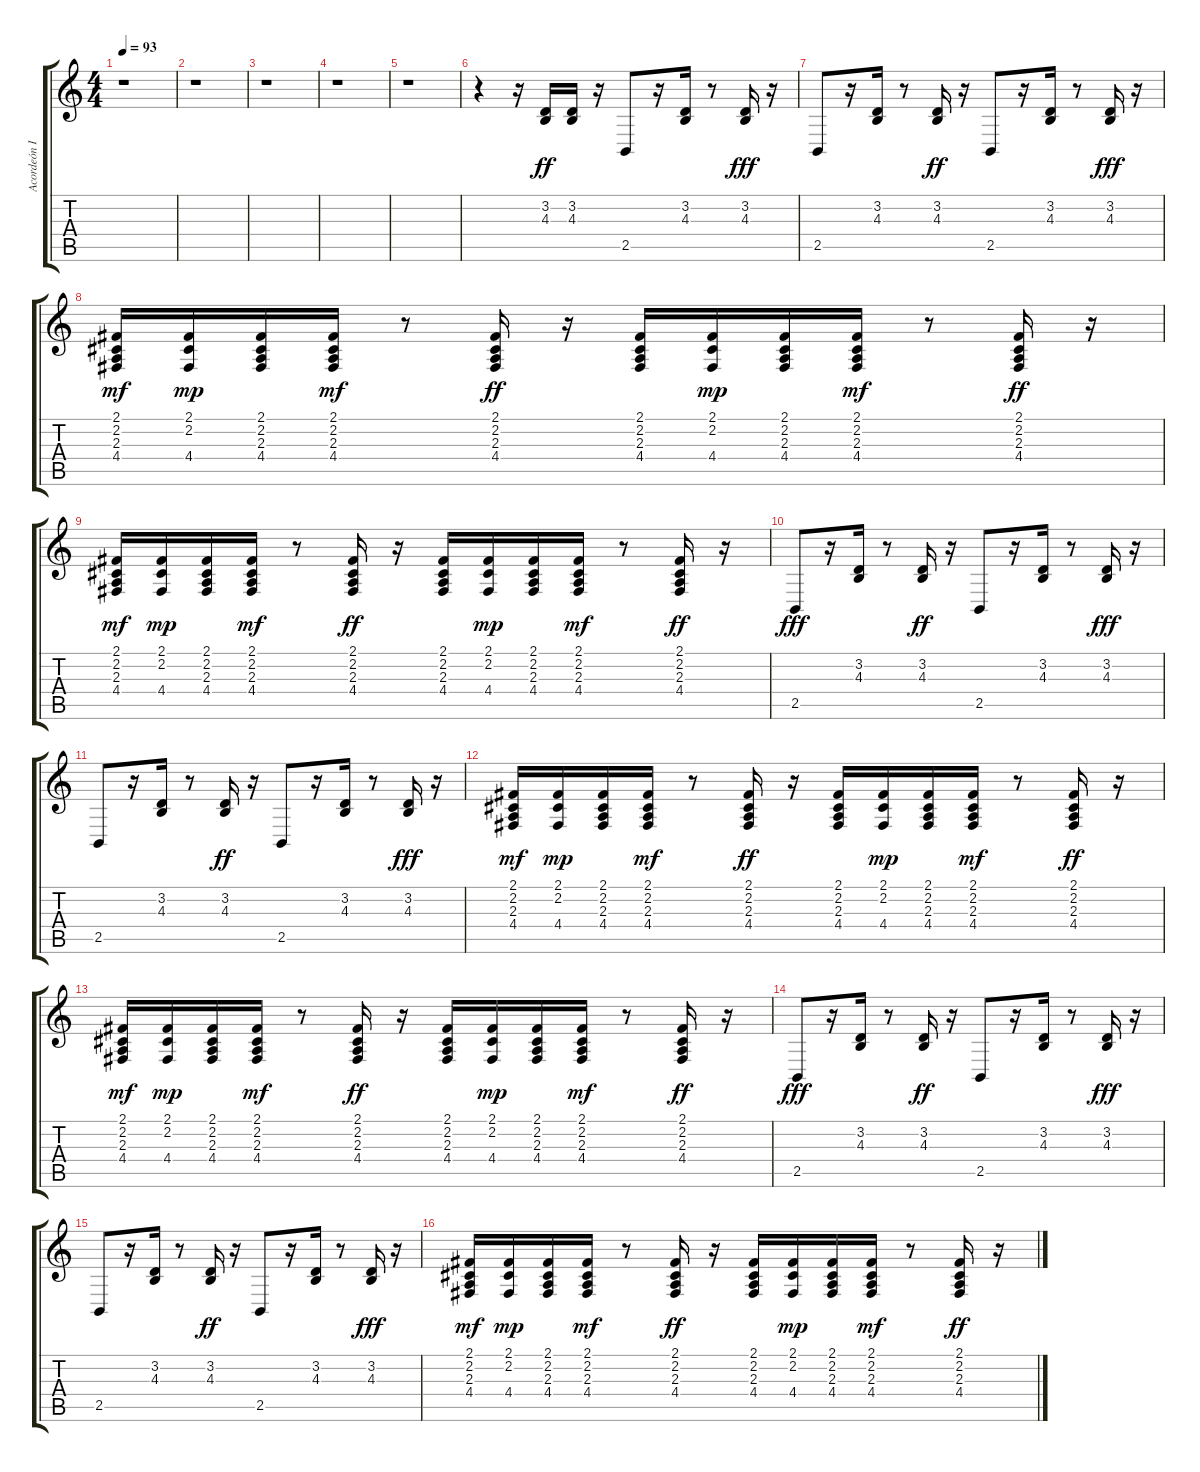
\track ("Acordeón I" "Acordeón I") {instrument accordion}
\staff {score tabs}
\tuning (E4 B3 G3 D3 A2 E2) {hide}
\ts (4 4)
\tempo 93
\clef g2
\ks c
r.1{dy ff} |
r.1 |
r.1 |
r.1 |
r.1 |
r.4 r.16 (3.2 4.3).16{volume 12 balance 10 instrument accordion} (3.2 4.3).16 r.16 2.5.8 r.16 (3.2 4.3).16 r.8 (3.2 4.3).16{dy fff} r.16 |
2.5.8 r.16 (3.2 4.3).16 r.8 (3.2 4.3).16{dy ff} r.16 2.5.8 r.16 (3.2 4.3).16 r.8 (3.2 4.3).16{dy fff} r.16 |
(2.1 2.2 2.3 4.4).16{dy mf} (2.1 2.2 4.4).16{dy mp} (2.1 2.2 2.3 4.4).16 (2.1 2.2 2.3 4.4).16{dy mf} r.8 (2.1 2.2 2.3 4.4).16{dy ff} r.16 (2.1 2.2 2.3 4.4).16 (2.1 2.2 4.4).16{dy mp} (2.1 2.2 2.3 4.4).16 (2.1 2.2 2.3 4.4).16{dy mf} r.8 (2.1 2.2 2.3 4.4).16{dy ff} r.16 |
(2.1 2.2 2.3 4.4).16{dy mf} (2.1 2.2 4.4).16{dy mp} (2.1 2.2 2.3 4.4).16 (2.1 2.2 2.3 4.4).16{dy mf} r.8 (2.1 2.2 2.3 4.4).16{dy ff} r.16 (2.1 2.2 2.3 4.4).16 (2.1 2.2 4.4).16{dy mp} (2.1 2.2 2.3 4.4).16 (2.1 2.2 2.3 4.4).16{dy mf} r.8 (2.1 2.2 2.3 4.4).16{dy ff} r.16 |
2.5.8{dy fff} r.16 (3.2 4.3).16 r.8 (3.2 4.3).16{dy ff} r.16 2.5.8 r.16 (3.2 4.3).16 r.8 (3.2 4.3).16{dy fff} r.16 |
2.5.8 r.16 (3.2 4.3).16 r.8 (3.2 4.3).16{dy ff} r.16 2.5.8 r.16 (3.2 4.3).16 r.8 (3.2 4.3).16{dy fff} r.16 |
(2.1 2.2 2.3 4.4).16{dy mf} (2.1 2.2 4.4).16{dy mp} (2.1 2.2 2.3 4.4).16 (2.1 2.2 2.3 4.4).16{dy mf} r.8 (2.1 2.2 2.3 4.4).16{dy ff} r.16 (2.1 2.2 2.3 4.4).16 (2.1 2.2 4.4).16{dy mp} (2.1 2.2 2.3 4.4).16 (2.1 2.2 2.3 4.4).16{dy mf} r.8 (2.1 2.2 2.3 4.4).16{dy ff} r.16 |
(2.1 2.2 2.3 4.4).16{dy mf} (2.1 2.2 4.4).16{dy mp} (2.1 2.2 2.3 4.4).16 (2.1 2.2 2.3 4.4).16{dy mf} r.8 (2.1 2.2 2.3 4.4).16{dy ff} r.16 (2.1 2.2 2.3 4.4).16 (2.1 2.2 4.4).16{dy mp} (2.1 2.2 2.3 4.4).16 (2.1 2.2 2.3 4.4).16{dy mf} r.8 (2.1 2.2 2.3 4.4).16{dy ff} r.16 |
2.5.8{dy fff} r.16 (3.2 4.3).16 r.8 (3.2 4.3).16{dy ff} r.16 2.5.8 r.16 (3.2 4.3).16 r.8 (3.2 4.3).16{dy fff} r.16 |
2.5.8 r.16 (3.2 4.3).16 r.8 (3.2 4.3).16{dy ff} r.16 2.5.8 r.16 (3.2 4.3).16 r.8 (3.2 4.3).16{dy fff} r.16 |
(2.1 2.2 2.3 4.4).16{dy mf} (2.1 2.2 4.4).16{dy mp} (2.1 2.2 2.3 4.4).16 (2.1 2.2 2.3 4.4).16{dy mf} r.8 (2.1 2.2 2.3 4.4).16{dy ff} r.16 (2.1 2.2 2.3 4.4).16 (2.1 2.2 4.4).16{dy mp} (2.1 2.2 2.3 4.4).16 (2.1 2.2 2.3 4.4).16{dy mf} r.8 (2.1 2.2 2.3 4.4).16{dy ff} r.16
